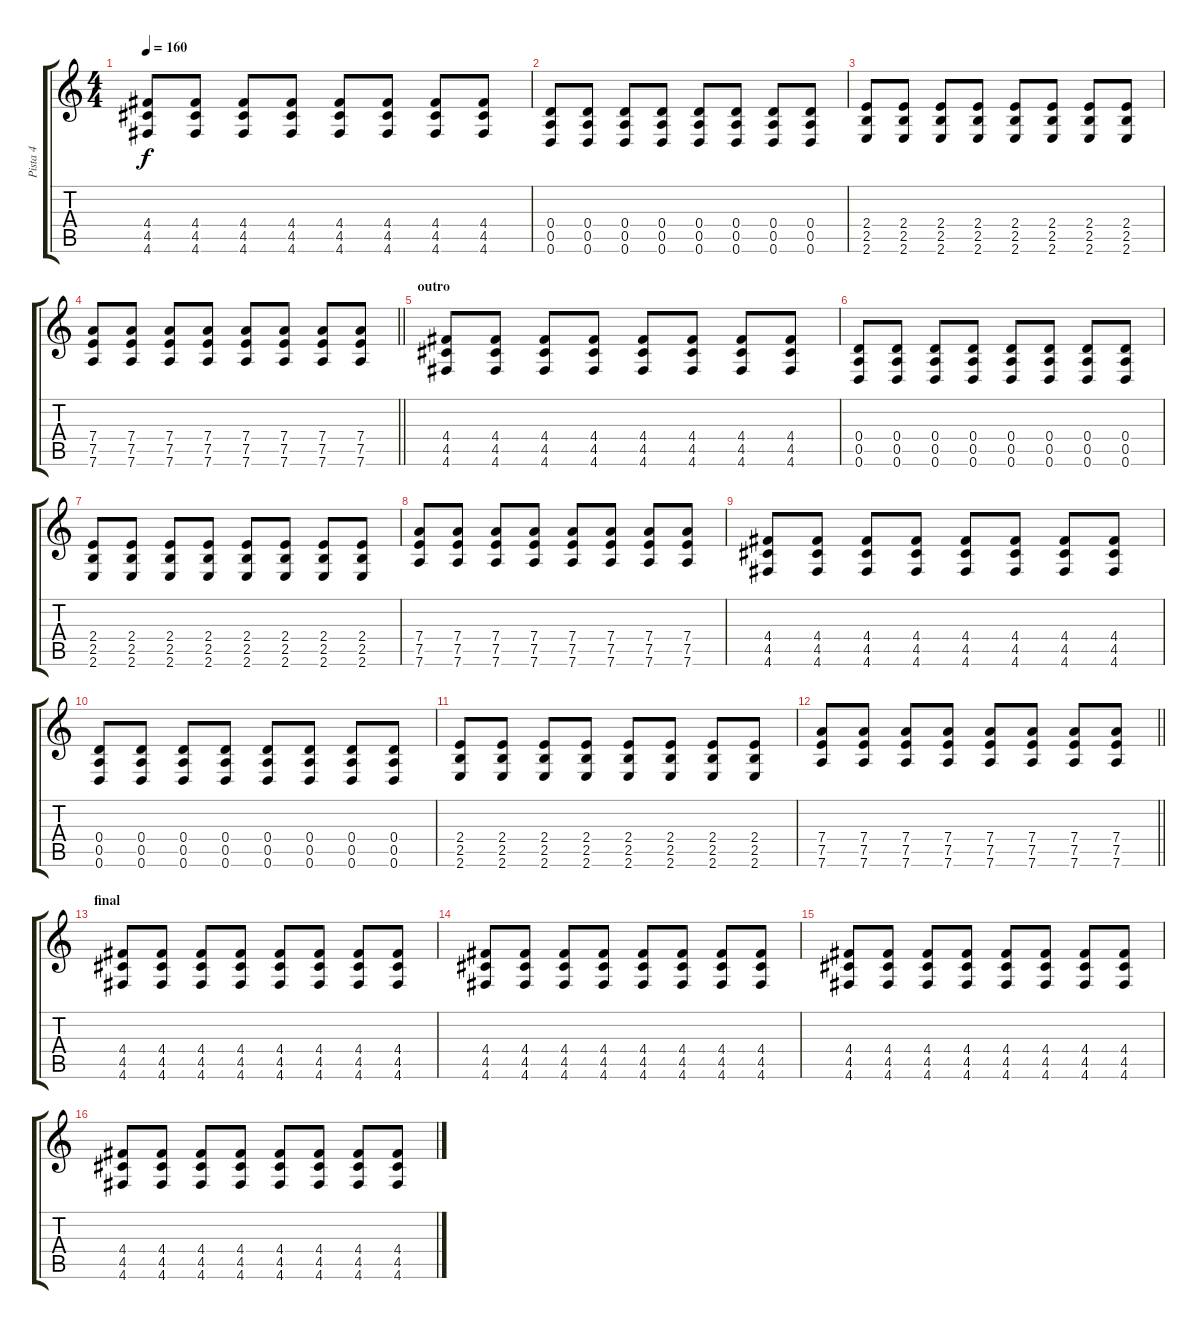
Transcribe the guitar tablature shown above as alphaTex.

\track ("Pista 4" "Pista 4") {instrument distortionguitar}
\staff {score tabs}
\tuning (E4 B3 G3 D3 A2 D2) {hide}
\ts (4 4)
\tempo 160
\clef g2
\ks c
(4.4 4.5 4.6).8{dy f} (4.4 4.5 4.6).8 (4.4 4.5 4.6).8 (4.4 4.5 4.6).8 (4.4 4.5 4.6).8 (4.4 4.5 4.6).8 (4.4 4.5 4.6).8 (4.4 4.5 4.6).8 |
(0.4 0.5 0.6).8 (0.4 0.5 0.6).8 (0.4 0.5 0.6).8 (0.4 0.5 0.6).8 (0.4 0.5 0.6).8 (0.4 0.5 0.6).8 (0.4 0.5 0.6).8 (0.4 0.5 0.6).8 |
(2.4 2.5 2.6).8 (2.4 2.5 2.6).8 (2.4 2.5 2.6).8 (2.4 2.5 2.6).8 (2.4 2.5 2.6).8 (2.4 2.5 2.6).8 (2.4 2.5 2.6).8 (2.4 2.5 2.6).8 |
\barLineRight lightlight
(7.4 7.5 7.6).8 (7.4 7.5 7.6).8 (7.4 7.5 7.6).8 (7.4 7.5 7.6).8 (7.4 7.5 7.6).8 (7.4 7.5 7.6).8 (7.4 7.5 7.6).8 (7.4 7.5 7.6).8 |
\section ("" "outro")
(4.4 4.5 4.6).8 (4.4 4.5 4.6).8 (4.4 4.5 4.6).8 (4.4 4.5 4.6).8 (4.4 4.5 4.6).8 (4.4 4.5 4.6).8 (4.4 4.5 4.6).8 (4.4 4.5 4.6).8 |
(0.4 0.5 0.6).8 (0.4 0.5 0.6).8 (0.4 0.5 0.6).8 (0.4 0.5 0.6).8 (0.4 0.5 0.6).8 (0.4 0.5 0.6).8 (0.4 0.5 0.6).8 (0.4 0.5 0.6).8 |
(2.4 2.5 2.6).8 (2.4 2.5 2.6).8 (2.4 2.5 2.6).8 (2.4 2.5 2.6).8 (2.4 2.5 2.6).8 (2.4 2.5 2.6).8 (2.4 2.5 2.6).8 (2.4 2.5 2.6).8 |
(7.4 7.5 7.6).8 (7.4 7.5 7.6).8 (7.4 7.5 7.6).8 (7.4 7.5 7.6).8 (7.4 7.5 7.6).8 (7.4 7.5 7.6).8 (7.4 7.5 7.6).8 (7.4 7.5 7.6).8 |
(4.4 4.5 4.6).8 (4.4 4.5 4.6).8 (4.4 4.5 4.6).8 (4.4 4.5 4.6).8 (4.4 4.5 4.6).8 (4.4 4.5 4.6).8 (4.4 4.5 4.6).8 (4.4 4.5 4.6).8 |
(0.4 0.5 0.6).8 (0.4 0.5 0.6).8 (0.4 0.5 0.6).8 (0.4 0.5 0.6).8 (0.4 0.5 0.6).8 (0.4 0.5 0.6).8 (0.4 0.5 0.6).8 (0.4 0.5 0.6).8 |
(2.4 2.5 2.6).8 (2.4 2.5 2.6).8 (2.4 2.5 2.6).8 (2.4 2.5 2.6).8 (2.4 2.5 2.6).8 (2.4 2.5 2.6).8 (2.4 2.5 2.6).8 (2.4 2.5 2.6).8 |
\barLineRight lightlight
(7.4 7.5 7.6).8 (7.4 7.5 7.6).8 (7.4 7.5 7.6).8 (7.4 7.5 7.6).8 (7.4 7.5 7.6).8 (7.4 7.5 7.6).8 (7.4 7.5 7.6).8 (7.4 7.5 7.6).8 |
\section ("" "final")
(4.4 4.5 4.6).8 (4.4 4.5 4.6).8 (4.4 4.5 4.6).8 (4.4 4.5 4.6).8 (4.4 4.5 4.6).8 (4.4 4.5 4.6).8 (4.4 4.5 4.6).8 (4.4 4.5 4.6).8 |
(4.4 4.5 4.6).8 (4.4 4.5 4.6).8 (4.4 4.5 4.6).8 (4.4 4.5 4.6).8 (4.4 4.5 4.6).8 (4.4 4.5 4.6).8 (4.4 4.5 4.6).8 (4.4 4.5 4.6).8 |
(4.4 4.5 4.6).8 (4.4 4.5 4.6).8 (4.4 4.5 4.6).8 (4.4 4.5 4.6).8 (4.4 4.5 4.6).8 (4.4 4.5 4.6).8 (4.4 4.5 4.6).8 (4.4 4.5 4.6).8 |
(4.4 4.5 4.6).8 (4.4 4.5 4.6).8 (4.4 4.5 4.6).8 (4.4 4.5 4.6).8 (4.4 4.5 4.6).8 (4.4 4.5 4.6).8 (4.4 4.5 4.6).8 (4.4 4.5 4.6).8
